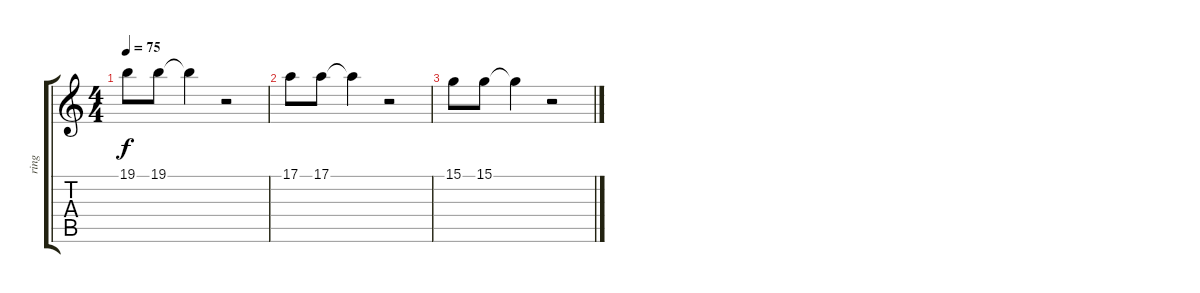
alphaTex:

\track ("ring" "ring") {instrument musicbox}
\staff {score tabs}
\tuning (E4 B3 G3 D3 A2 E2) {hide}
\ts (4 4)
\tempo 75
\clef g2
\ks c
19.1.8{dy f} 19.1.8 19.1{t}.4 r.2 |
17.1.8 17.1.8 17.1{t}.4 r.2 |
15.1.8 15.1.8 15.1{t}.4 r.2
